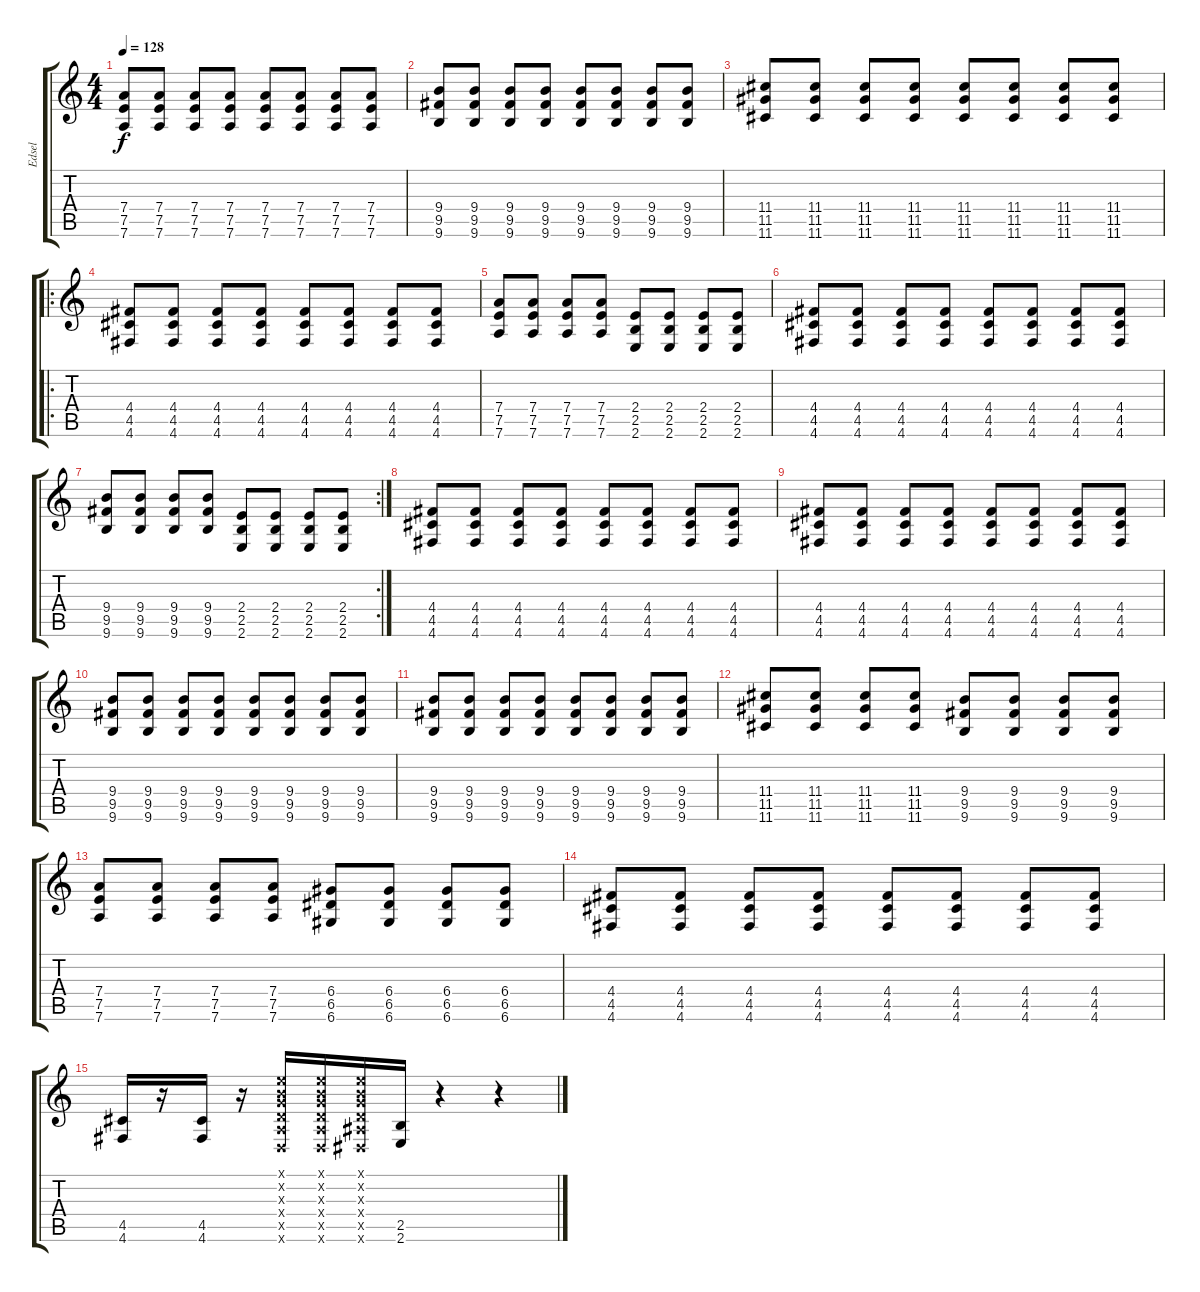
\track ("Edsel" "Edsel") {instrument distortionguitar}
\staff {score tabs}
\tuning (E4 B3 G3 D3 A2 D2) {hide}
\ts (4 4)
\tempo 128
\clef g2
\ks c
(7.4 7.5 7.6).8{dy f} (7.4 7.5 7.6).8 (7.4 7.5 7.6).8 (7.4 7.5 7.6).8 (7.4 7.5 7.6).8 (7.4 7.5 7.6).8 (7.4 7.5 7.6).8 (7.4 7.5 7.6).8 |
(9.4 9.5 9.6).8 (9.4 9.5 9.6).8 (9.4 9.5 9.6).8 (9.4 9.5 9.6).8 (9.4 9.5 9.6).8 (9.4 9.5 9.6).8 (9.4 9.5 9.6).8 (9.4 9.5 9.6).8 |
(11.4 11.5 11.6).8 (11.4 11.5 11.6).8 (11.4 11.5 11.6).8 (11.4 11.5 11.6).8 (11.4 11.5 11.6).8 (11.4 11.5 11.6).8 (11.4 11.5 11.6).8 (11.4 11.5 11.6).8 |
\ro
(4.4 4.5 4.6).8 (4.4 4.5 4.6).8 (4.4 4.5 4.6).8 (4.4 4.5 4.6).8 (4.4 4.5 4.6).8 (4.4 4.5 4.6).8 (4.4 4.5 4.6).8 (4.4 4.5 4.6).8 |
(7.4 7.5 7.6).8 (7.4 7.5 7.6).8 (7.4 7.5 7.6).8 (7.4 7.5 7.6).8 (2.4 2.5 2.6).8 (2.4 2.5 2.6).8 (2.4 2.5 2.6).8 (2.4 2.5 2.6).8 |
(4.4 4.5 4.6).8 (4.4 4.5 4.6).8 (4.4 4.5 4.6).8 (4.4 4.5 4.6).8 (4.4 4.5 4.6).8 (4.4 4.5 4.6).8 (4.4 4.5 4.6).8 (4.4 4.5 4.6).8 |
\rc 2
(9.4 9.5 9.6).8 (9.4 9.5 9.6).8 (9.4 9.5 9.6).8 (9.4 9.5 9.6).8 (2.4 2.5 2.6).8 (2.4 2.5 2.6).8 (2.4 2.5 2.6).8 (2.4 2.5 2.6).8 |
(4.4 4.5 4.6).8 (4.4 4.5 4.6).8 (4.4 4.5 4.6).8 (4.4 4.5 4.6).8 (4.4 4.5 4.6).8 (4.4 4.5 4.6).8 (4.4 4.5 4.6).8 (4.4 4.5 4.6).8 |
(4.4 4.5 4.6).8 (4.4 4.5 4.6).8 (4.4 4.5 4.6).8 (4.4 4.5 4.6).8 (4.4 4.5 4.6).8 (4.4 4.5 4.6).8 (4.4 4.5 4.6).8 (4.4 4.5 4.6).8 |
(9.4 9.5 9.6).8 (9.4 9.5 9.6).8 (9.4 9.5 9.6).8 (9.4 9.5 9.6).8 (9.4 9.5 9.6).8 (9.4 9.5 9.6).8 (9.4 9.5 9.6).8 (9.4 9.5 9.6).8 |
(9.4 9.5 9.6).8 (9.4 9.5 9.6).8 (9.4 9.5 9.6).8 (9.4 9.5 9.6).8 (9.4 9.5 9.6).8 (9.4 9.5 9.6).8 (9.4 9.5 9.6).8 (9.4 9.5 9.6).8 |
(11.4 11.5 11.6).8 (11.4 11.5 11.6).8 (11.4 11.5 11.6).8 (11.4 11.5 11.6).8 (9.4 9.5 9.6).8 (9.4 9.5 9.6).8 (9.4 9.5 9.6).8 (9.4 9.5 9.6).8 |
(7.4 7.5 7.6).8 (7.4 7.5 7.6).8 (7.4 7.5 7.6).8 (7.4 7.5 7.6).8 (6.4 6.5 6.6).8 (6.4 6.5 6.6).8 (6.4 6.5 6.6).8 (6.4 6.5 6.6).8 |
(4.4 4.5 4.6).8 (4.4 4.5 4.6).8 (4.4 4.5 4.6).8 (4.4 4.5 4.6).8 (4.4 4.5 4.6).8 (4.4 4.5 4.6).8 (4.4 4.5 4.6).8 (4.4 4.5 4.6).8 |
(4.5 4.6).16 r.16 (4.5 4.6).16 r.16 (0.1{x} 0.2{x} 0.3{x} 0.4{x} 0.5{x} 0.6{x}).16 (0.1{x} 0.2{x} 0.3{x} 0.4{x} 0.5{x} 0.6{x}).16 (0.1{x} 0.2{x} 0.3{x} 0.4{x} 1.5{x} 1.6{x}).16 (2.5 2.6).16 r.4 r.4
